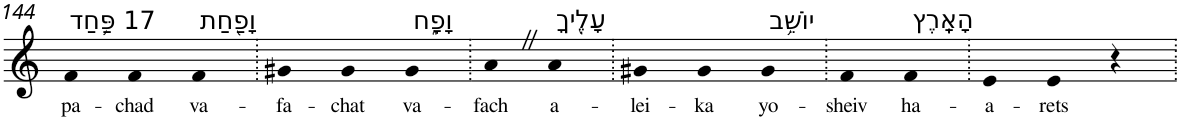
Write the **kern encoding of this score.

**kern	**text
*part1	*part1
*staff1	*staff1
*I"Piano	*
*I'Pno	*
!!LO:PB:g=z
*clefG2	*
*k[]	*
=144	=144
!LO:TX:a:t=17 פַּ֥חַד	!
!	!LO:LY:b
4f	pa-
!	!LO:LY:b
4f	-chad
!LO:TX:a:t=וָפַ֖חַת	!
!	!LO:LY:b
4f	va-
=145.	=145.
!	!LO:LY:b
4g#X	-fa-
!	!LO:LY:b
4g#	-chat
!LO:TX:a:t=וָפָ֑ח	!
!	!LO:LY:b
4g#	va-
=146.	=146.
!	!LO:LY:b
4aZ	-fach
!LO:TX:a:t=עָלֶ֖יךָ	!
!	!LO:LY:b
4a	a-
=147.	=147.
!	!LO:LY:b
4g#X	-lei-
!	!LO:LY:b
4g#	-ka
!LO:TX:a:t=יוֹשֵׁ֥ב	!
!	!LO:LY:b
4g#	yo-
=148.	=148.
!	!LO:LY:b
4f	-sheiv
!LO:TX:a:t=הָאָֽרֶץ	!
!	!LO:LY:b
4f	ha-
=149.	=149.
!	!LO:LY:b
4e	-a-
!	!LO:LY:b
4e	-rets
4r	.
=.	=.
*-	*-
